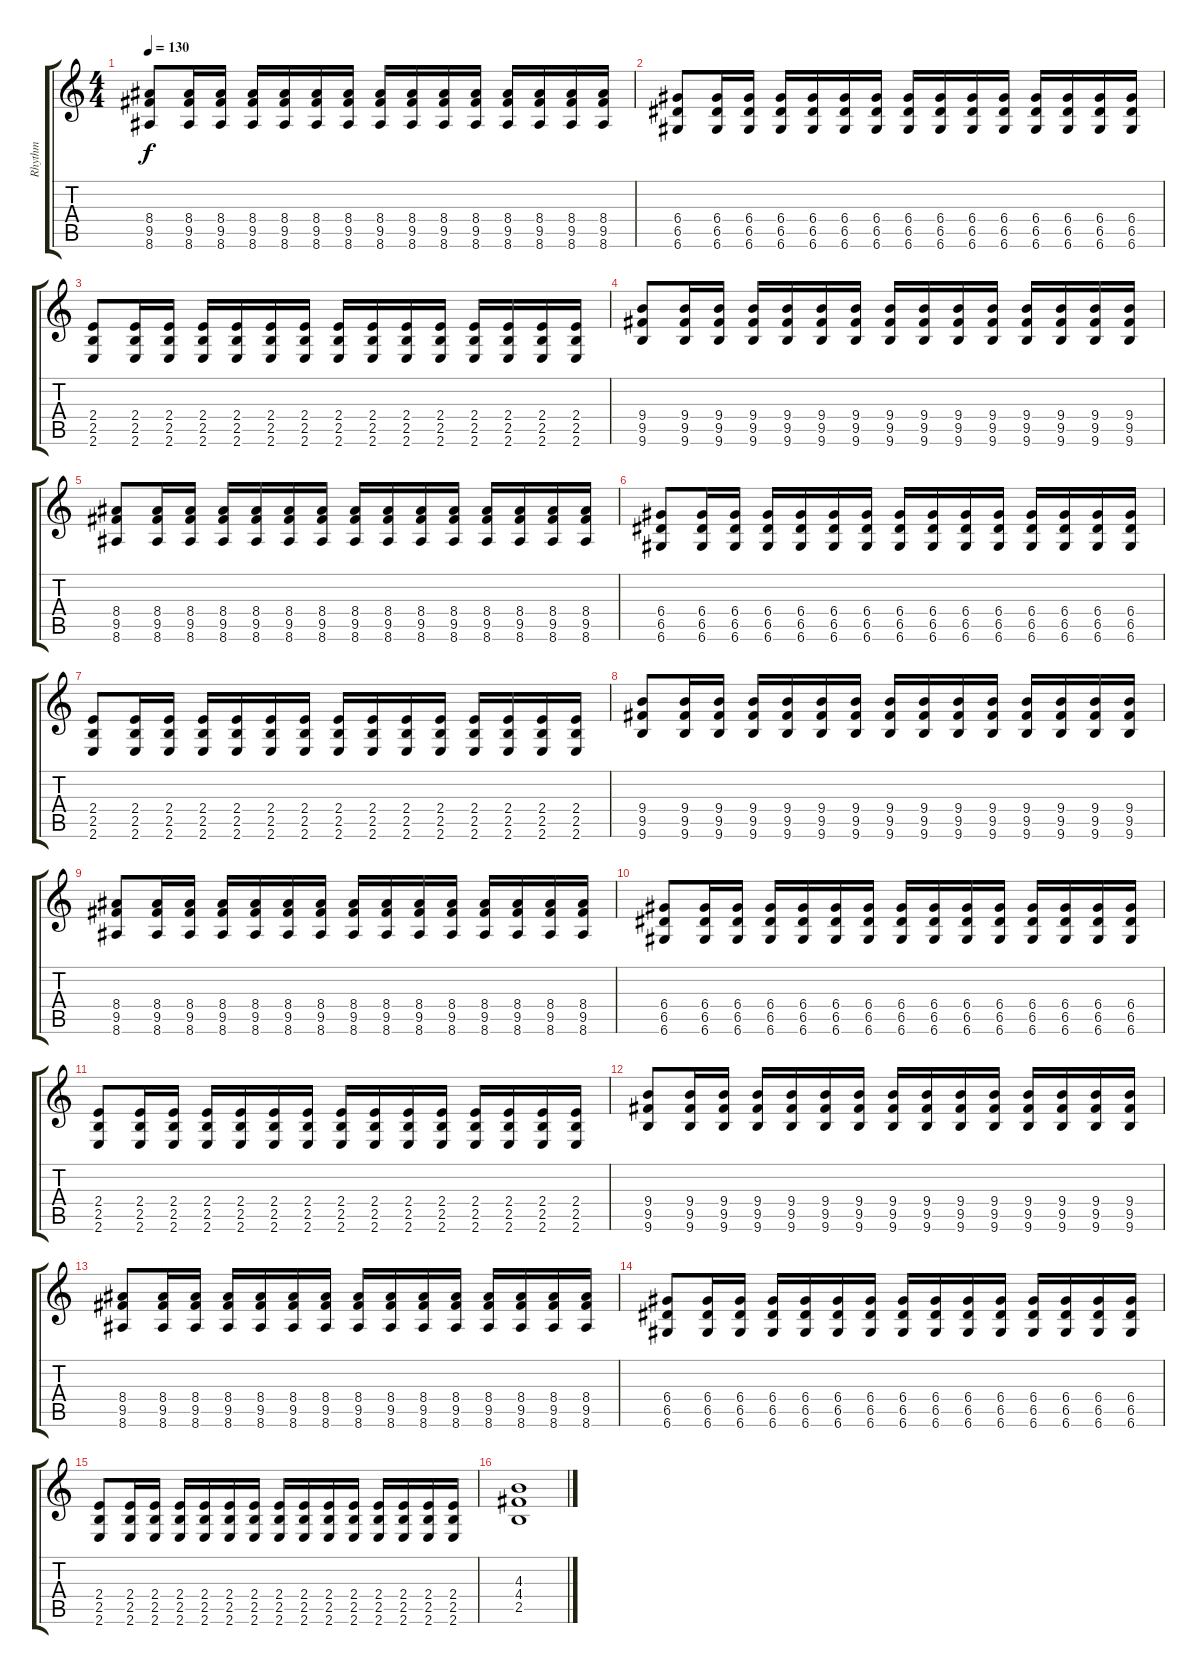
\track ("Rhythm" "Rhythm") {instrument overdrivenguitar}
\staff {score tabs}
\tuning (E4 B3 G3 D3 A2 D2) {hide}
\ts (4 4)
\tempo 130
\clef g2
\ks c
(8.4 9.5 8.6).8{dy f} (8.4 9.5 8.6).16 (8.4 9.5 8.6).16 (8.4 9.5 8.6).16 (8.4 9.5 8.6).16 (8.4 9.5 8.6).16 (8.4 9.5 8.6).16 (8.4 9.5 8.6).16 (8.4 9.5 8.6).16 (8.4 9.5 8.6).16 (8.4 9.5 8.6).16 (8.4 9.5 8.6).16 (8.4 9.5 8.6).16 (8.4 9.5 8.6).16 (8.4 9.5 8.6).16 |
(6.4 6.5 6.6).8 (6.4 6.5 6.6).16 (6.4 6.5 6.6).16 (6.4 6.5 6.6).16 (6.4 6.5 6.6).16 (6.4 6.5 6.6).16 (6.4 6.5 6.6).16 (6.4 6.5 6.6).16 (6.4 6.5 6.6).16 (6.4 6.5 6.6).16 (6.4 6.5 6.6).16 (6.4 6.5 6.6).16 (6.4 6.5 6.6).16 (6.4 6.5 6.6).16 (6.4 6.5 6.6).16 |
(2.4 2.5 2.6).8 (2.4 2.5 2.6).16 (2.4 2.5 2.6).16 (2.4 2.5 2.6).16 (2.4 2.5 2.6).16 (2.4 2.5 2.6).16 (2.4 2.5 2.6).16 (2.4 2.5 2.6).16 (2.4 2.5 2.6).16 (2.4 2.5 2.6).16 (2.4 2.5 2.6).16 (2.4 2.5 2.6).16 (2.4 2.5 2.6).16 (2.4 2.5 2.6).16 (2.4 2.5 2.6).16 |
(9.4 9.5 9.6).8 (9.4 9.5 9.6).16 (9.4 9.5 9.6).16 (9.4 9.5 9.6).16 (9.4 9.5 9.6).16 (9.4 9.5 9.6).16 (9.4 9.5 9.6).16 (9.4 9.5 9.6).16 (9.4 9.5 9.6).16 (9.4 9.5 9.6).16 (9.4 9.5 9.6).16 (9.4 9.5 9.6).16 (9.4 9.5 9.6).16 (9.4 9.5 9.6).16 (9.4 9.5 9.6).16 |
(8.4 9.5 8.6).8 (8.4 9.5 8.6).16 (8.4 9.5 8.6).16 (8.4 9.5 8.6).16 (8.4 9.5 8.6).16 (8.4 9.5 8.6).16 (8.4 9.5 8.6).16 (8.4 9.5 8.6).16 (8.4 9.5 8.6).16 (8.4 9.5 8.6).16 (8.4 9.5 8.6).16 (8.4 9.5 8.6).16 (8.4 9.5 8.6).16 (8.4 9.5 8.6).16 (8.4 9.5 8.6).16 |
(6.4 6.5 6.6).8 (6.4 6.5 6.6).16 (6.4 6.5 6.6).16 (6.4 6.5 6.6).16 (6.4 6.5 6.6).16 (6.4 6.5 6.6).16 (6.4 6.5 6.6).16 (6.4 6.5 6.6).16 (6.4 6.5 6.6).16 (6.4 6.5 6.6).16 (6.4 6.5 6.6).16 (6.4 6.5 6.6).16 (6.4 6.5 6.6).16 (6.4 6.5 6.6).16 (6.4 6.5 6.6).16 |
(2.4 2.5 2.6).8 (2.4 2.5 2.6).16 (2.4 2.5 2.6).16 (2.4 2.5 2.6).16 (2.4 2.5 2.6).16 (2.4 2.5 2.6).16 (2.4 2.5 2.6).16 (2.4 2.5 2.6).16 (2.4 2.5 2.6).16 (2.4 2.5 2.6).16 (2.4 2.5 2.6).16 (2.4 2.5 2.6).16 (2.4 2.5 2.6).16 (2.4 2.5 2.6).16 (2.4 2.5 2.6).16 |
(9.4 9.5 9.6).8 (9.4 9.5 9.6).16 (9.4 9.5 9.6).16 (9.4 9.5 9.6).16 (9.4 9.5 9.6).16 (9.4 9.5 9.6).16 (9.4 9.5 9.6).16 (9.4 9.5 9.6).16 (9.4 9.5 9.6).16 (9.4 9.5 9.6).16 (9.4 9.5 9.6).16 (9.4 9.5 9.6).16 (9.4 9.5 9.6).16 (9.4 9.5 9.6).16 (9.4 9.5 9.6).16 |
(8.4 9.5 8.6).8 (8.4 9.5 8.6).16 (8.4 9.5 8.6).16 (8.4 9.5 8.6).16 (8.4 9.5 8.6).16 (8.4 9.5 8.6).16 (8.4 9.5 8.6).16 (8.4 9.5 8.6).16 (8.4 9.5 8.6).16 (8.4 9.5 8.6).16 (8.4 9.5 8.6).16 (8.4 9.5 8.6).16 (8.4 9.5 8.6).16 (8.4 9.5 8.6).16 (8.4 9.5 8.6).16 |
(6.4 6.5 6.6).8 (6.4 6.5 6.6).16 (6.4 6.5 6.6).16 (6.4 6.5 6.6).16 (6.4 6.5 6.6).16 (6.4 6.5 6.6).16 (6.4 6.5 6.6).16 (6.4 6.5 6.6).16 (6.4 6.5 6.6).16 (6.4 6.5 6.6).16 (6.4 6.5 6.6).16 (6.4 6.5 6.6).16 (6.4 6.5 6.6).16 (6.4 6.5 6.6).16 (6.4 6.5 6.6).16 |
(2.4 2.5 2.6).8 (2.4 2.5 2.6).16 (2.4 2.5 2.6).16 (2.4 2.5 2.6).16 (2.4 2.5 2.6).16 (2.4 2.5 2.6).16 (2.4 2.5 2.6).16 (2.4 2.5 2.6).16 (2.4 2.5 2.6).16 (2.4 2.5 2.6).16 (2.4 2.5 2.6).16 (2.4 2.5 2.6).16 (2.4 2.5 2.6).16 (2.4 2.5 2.6).16 (2.4 2.5 2.6).16 |
(9.4 9.5 9.6).8 (9.4 9.5 9.6).16 (9.4 9.5 9.6).16 (9.4 9.5 9.6).16 (9.4 9.5 9.6).16 (9.4 9.5 9.6).16 (9.4 9.5 9.6).16 (9.4 9.5 9.6).16 (9.4 9.5 9.6).16 (9.4 9.5 9.6).16 (9.4 9.5 9.6).16 (9.4 9.5 9.6).16 (9.4 9.5 9.6).16 (9.4 9.5 9.6).16 (9.4 9.5 9.6).16 |
(8.4 9.5 8.6).8 (8.4 9.5 8.6).16 (8.4 9.5 8.6).16 (8.4 9.5 8.6).16 (8.4 9.5 8.6).16 (8.4 9.5 8.6).16 (8.4 9.5 8.6).16 (8.4 9.5 8.6).16 (8.4 9.5 8.6).16 (8.4 9.5 8.6).16 (8.4 9.5 8.6).16 (8.4 9.5 8.6).16 (8.4 9.5 8.6).16 (8.4 9.5 8.6).16 (8.4 9.5 8.6).16 |
(6.4 6.5 6.6).8 (6.4 6.5 6.6).16 (6.4 6.5 6.6).16 (6.4 6.5 6.6).16 (6.4 6.5 6.6).16 (6.4 6.5 6.6).16 (6.4 6.5 6.6).16 (6.4 6.5 6.6).16 (6.4 6.5 6.6).16 (6.4 6.5 6.6).16 (6.4 6.5 6.6).16 (6.4 6.5 6.6).16 (6.4 6.5 6.6).16 (6.4 6.5 6.6).16 (6.4 6.5 6.6).16 |
(2.4 2.5 2.6).8 (2.4 2.5 2.6).16 (2.4 2.5 2.6).16 (2.4 2.5 2.6).16 (2.4 2.5 2.6).16 (2.4 2.5 2.6).16 (2.4 2.5 2.6).16 (2.4 2.5 2.6).16 (2.4 2.5 2.6).16 (2.4 2.5 2.6).16 (2.4 2.5 2.6).16 (2.4 2.5 2.6).16 (2.4 2.5 2.6).16 (2.4 2.5 2.6).16 (2.4 2.5 2.6).16 |
(4.3 4.4 2.5).1
